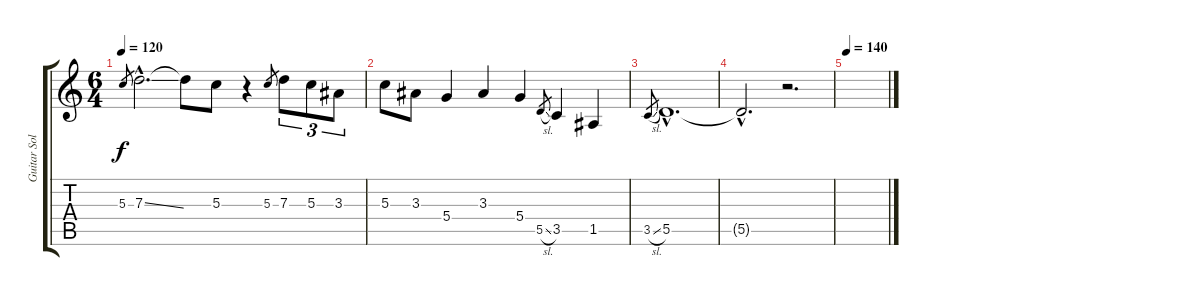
\track ("Guitar Solo" "Guitar Sol") {instrument electricguitarclean}
\staff {score tabs}
\tuning (E4 B3 G3 D3 A2 E2) {hide}
\ts (6 4)
\tempo 120
\clef g2
\ks c
5.3.8{gr dy f} 7.3{ss hac}.2{d} 7.3{t}.8 5.3.8 r.4 5.3.8{gr} 7.3.8{tu (3 2)} 5.3.8{tu (3 2)} 3.3.8{tu (3 2)} |
5.3.8 3.3.8 5.4.4 3.3.4 5.4.4 5.5{sl}.8{gr} 3.5.4 1.5.4 |
3.5{sl}.8{gr} 5.5{hac}.1{d} |
5.5{hac t}.2{d} r.2{d} |
\tempo 140
